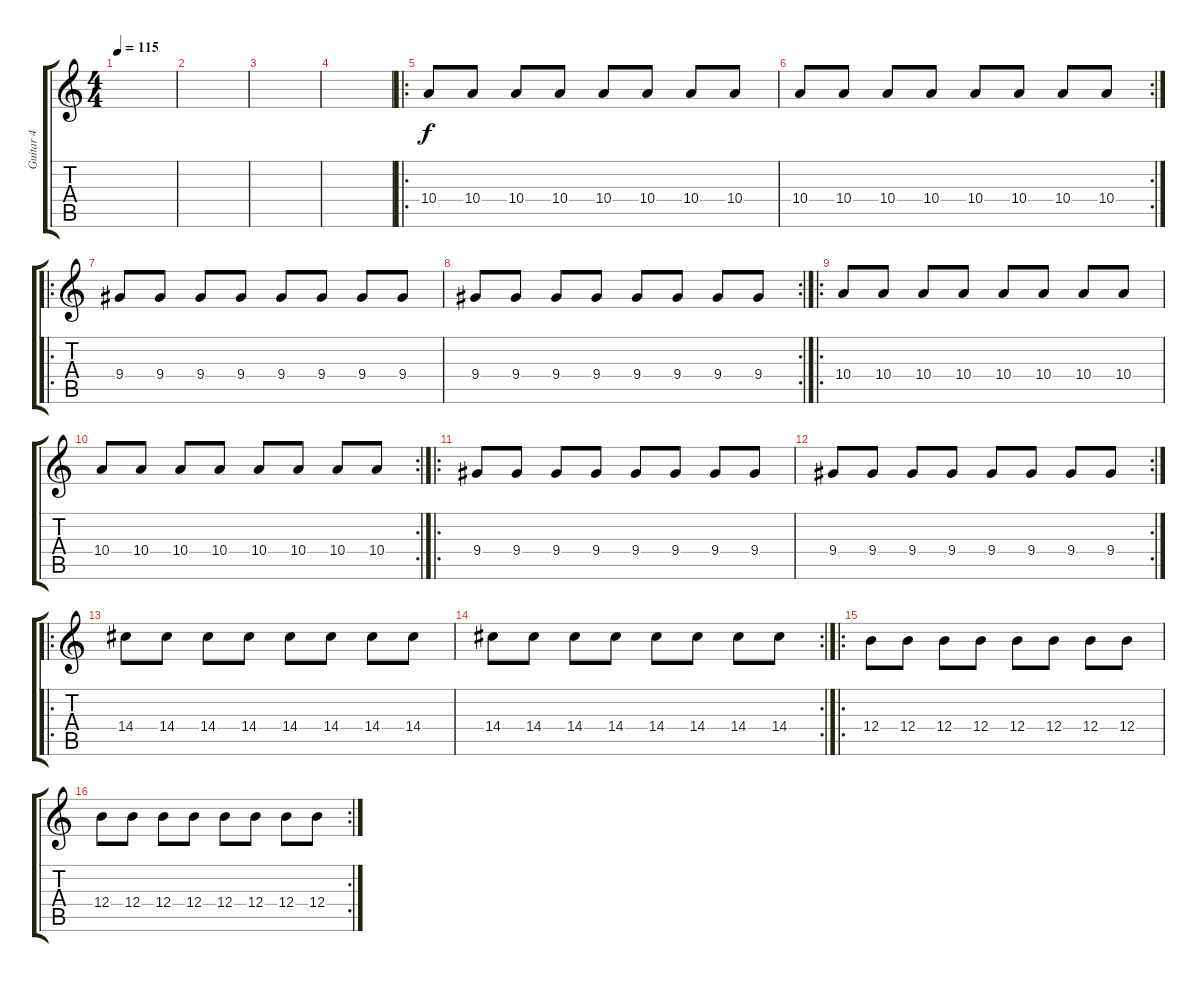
\track ("Guitar 4 " "Guitar 4 ") {instrument distortionguitar}
\staff {score tabs}
\tuning (Db4 Ab3 E3 B2 Gb2 Db2) {hide}
\ts (4 4)
\tempo 115
\clef g2
\ks c
|
|
|
|
\ro
10.4.8 10.4.8 10.4.8 10.4.8 10.4.8 10.4.8 10.4.8 10.4.8 |
\rc 2
10.4.8 10.4.8 10.4.8 10.4.8 10.4.8 10.4.8 10.4.8 10.4.8 |
\ro
9.4.8 9.4.8 9.4.8 9.4.8 9.4.8 9.4.8 9.4.8 9.4.8 |
\rc 2
9.4.8 9.4.8 9.4.8 9.4.8 9.4.8 9.4.8 9.4.8 9.4.8 |
\ro
10.4.8 10.4.8 10.4.8 10.4.8 10.4.8 10.4.8 10.4.8 10.4.8 |
\rc 2
10.4.8 10.4.8 10.4.8 10.4.8 10.4.8 10.4.8 10.4.8 10.4.8 |
\ro
9.4.8 9.4.8 9.4.8 9.4.8 9.4.8 9.4.8 9.4.8 9.4.8 |
\rc 2
9.4.8 9.4.8 9.4.8 9.4.8 9.4.8 9.4.8 9.4.8 9.4.8 |
\ro
14.4.8 14.4.8 14.4.8 14.4.8 14.4.8 14.4.8 14.4.8 14.4.8 |
\rc 2
14.4.8 14.4.8 14.4.8 14.4.8 14.4.8 14.4.8 14.4.8 14.4.8 |
\ro
12.4.8 12.4.8 12.4.8 12.4.8 12.4.8 12.4.8 12.4.8 12.4.8 |
\rc 2
12.4.8 12.4.8 12.4.8 12.4.8 12.4.8 12.4.8 12.4.8 12.4.8
